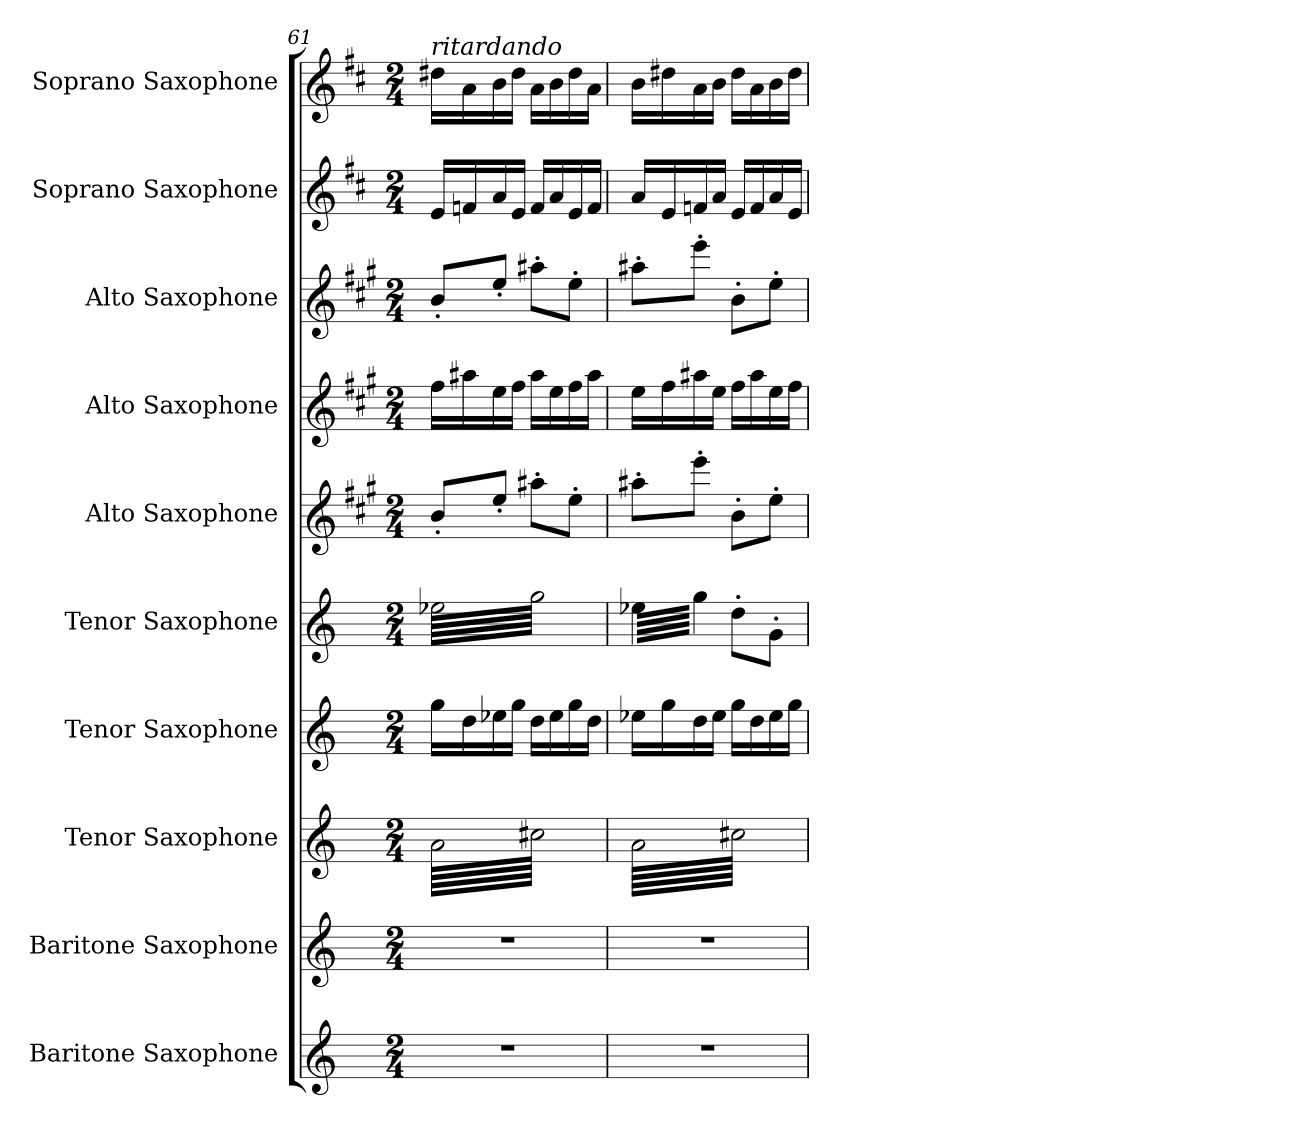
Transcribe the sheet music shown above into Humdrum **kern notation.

**kern	**kern	**kern	**kern	**kern	**kern	**kern	**kern	**kern	**kern
*part10	*part9	*part8	*part7	*part6	*part5	*part4	*part3	*part2	*part1
*staff10	*staff9	*staff8	*staff7	*staff6	*staff5	*staff4	*staff3	*staff2	*staff1
*I"Baritone Saxophone	*I"Baritone Saxophone	*I"Tenor Saxophone	*I"Tenor Saxophone	*I"Tenor Saxophone	*I"Alto Saxophone	*I"Alto Saxophone	*I"Alto Saxophone	*I"Soprano Saxophone	*I"Soprano Saxophone
*I'Bar. Sax.	*I'Bar. Sax.	*I'T. Sax.	*I'T. Sax.	*I'T. Sax.	*I'A. Sax.	*I'A. Sax.	*I'A. Sax.	*I'S. Sax.	*I'S. Sax.
*clefG2	*clefG2	*clefG2	*clefG2	*clefG2	*clefG2	*clefG2	*clefG2	*clefG2	*clefG2
*ITrd12c21	*ITrd12c21	*ITrd8c14	*ITrd8c14	*ITrd8c14	*ITrd5c9	*ITrd5c9	*ITrd5c9	*ITrd1c2	*ITrd1c2
*k[]	*k[]	*k[]	*k[]	*k[]	*k[]	*k[]	*k[]	*k[]	*k[]
*M2/4	*M2/4	*M2/4	*M2/4	*M2/4	*M2/4	*M2/4	*M2/4	*M2/4	*M2/4
*MM117	*MM117	*MM117	*MM117	*MM117	*MM117	*MM117	*MM117	*MM117	*MM117
=61	=61	=61	=61	=61	=61	=61	=61	=61	=61
!	!	!	!	!	!	!	!	!	!LO:TX:a:i:t=ritardando
*	*	*tremolo	*	*	*	*	*	*	*
*	*	*	*	*tremolo	*	*	*	*	*
2r	2r	64A\LLLL	16g\LL	64e-X\LLLL	8d'/L	16a\LL	8d'/L	16d/LL	16cc#X\LL
.	.	64c#X\	.	64g\	.	.	.	.	.
.	.	64A\	.	64e-X\	.	.	.	.	.
.	.	64c#X\	.	64g\	.	.	.	.	.
.	.	64A\	16d\	64e-X\	.	16cc#X\	.	16e-X/	16g\
.	.	64c#X\	.	64g\	.	.	.	.	.
.	.	64A\	.	64e-X\	.	.	.	.	.
.	.	64c#X\	.	64g\	.	.	.	.	.
.	.	64A\	16e-X\	64e-X\	8g'/J	16g\	8g'/J	16g/	16a\
.	.	64c#X\	.	64g\	.	.	.	.	.
.	.	64A\	.	64e-X\	.	.	.	.	.
.	.	64c#X\	.	64g\	.	.	.	.	.
.	.	64A\	16g\JJ	64e-X\	.	16a\JJ	.	16d/JJ	16cc#\JJ
.	.	64c#X\	.	64g\	.	.	.	.	.
.	.	64A\	.	64e-X\	.	.	.	.	.
.	.	64c#X\	.	64g\	.	.	.	.	.
*	*	*	*	*	*	*	*	*	*MM114
.	.	64A\	16d\LL	64e-X\	8cc#X'\L	16cc#\LL	8cc#X'\L	16e-/LL	16g\LL
.	.	64c#X\	.	64g\	.	.	.	.	.
.	.	64A\	.	64e-X\	.	.	.	.	.
.	.	64c#X\	.	64g\	.	.	.	.	.
.	.	64A\	16e-\	64e-X\	.	16g\	.	16g/	16a\
.	.	64c#X\	.	64g\	.	.	.	.	.
.	.	64A\	.	64e-X\	.	.	.	.	.
.	.	64c#X\	.	64g\	.	.	.	.	.
.	.	64A\	16g\	64e-X\	8g'\J	16a\	8g'\J	16d/	16cc#\
.	.	64c#X\	.	64g\	.	.	.	.	.
.	.	64A\	.	64e-X\	.	.	.	.	.
.	.	64c#X\	.	64g\	.	.	.	.	.
.	.	64A\	16d\JJ	64e-X\	.	16cc#\JJ	.	16e-/JJ	16g\JJ
.	.	64c#X\	.	64g\	.	.	.	.	.
.	.	64A\	.	64e-X\	.	.	.	.	.
.	.	64c#X\JJJJ	.	64g\JJJJ	.	.	.	.	.
=62	=62	=62	=62	=62	=62	=62	=62	=62	=62
*	*	*	*	*	*	*	*	*	*MM110
2r	2r	64A\LLLL	16e-X\LL	64e-X\LLLL	8cc#X'\L	16g\LL	8cc#X'\L	16g/LL	16a\LL
.	.	64c#X\	.	64g\	.	.	.	.	.
.	.	64A\	.	64e-X\	.	.	.	.	.
.	.	64c#X\	.	64g\	.	.	.	.	.
.	.	64A\	16g\	64e-X\	.	16a\	.	16d/	16cc#X\
.	.	64c#X\	.	64g\	.	.	.	.	.
.	.	64A\	.	64e-X\	.	.	.	.	.
.	.	64c#X\	.	64g\	.	.	.	.	.
.	.	64A\	16d\	64e-X\	8gg'\J	16cc#X\	8gg'\J	16e-X/	16g\
.	.	64c#X\	.	64g\	.	.	.	.	.
.	.	64A\	.	64e-X\	.	.	.	.	.
.	.	64c#X\	.	64g\	.	.	.	.	.
.	.	64A\	16e-\JJ	64e-X\	.	16g\JJ	.	16g/JJ	16a\JJ
.	.	64c#X\	.	64g\	.	.	.	.	.
.	.	64A\	.	64e-X\	.	.	.	.	.
.	.	64c#X\	.	64g\JJJJ	.	.	.	.	.
*	*	*	*	*Xtremolo	*	*	*	*	*
*	*	*	*	*	*	*	*	*	*MM106
.	.	64A\	16g\LL	8d'\L	8d'\L	16a\LL	8d'\L	16d/LL	16cc#\LL
.	.	64c#X\	.	.	.	.	.	.	.
.	.	64A\	.	.	.	.	.	.	.
.	.	64c#X\	.	.	.	.	.	.	.
.	.	64A\	16d\	.	.	16cc#\	.	16e-/	16g\
.	.	64c#X\	.	.	.	.	.	.	.
.	.	64A\	.	.	.	.	.	.	.
.	.	64c#X\	.	.	.	.	.	.	.
.	.	64A\	16e-\	8G'\J	8g'\J	16g\	8g'\J	16g/	16a\
.	.	64c#X\	.	.	.	.	.	.	.
.	.	64A\	.	.	.	.	.	.	.
.	.	64c#X\	.	.	.	.	.	.	.
.	.	64A\	16g\JJ	.	.	16a\JJ	.	16d/JJ	16cc#\JJ
.	.	64c#X\	.	.	.	.	.	.	.
.	.	64A\	.	.	.	.	.	.	.
.	.	64c#X\JJJJ	.	.	.	.	.	.	.
*	*	*Xtremolo	*	*	*	*	*	*	*
.	.	.	.	.	.	.	.	.	.
.	.	.	.	.	.	.	.	.	.
.	.	.	.	.	.	.	.	.	.
.	.	.	.	.	.	.	.	.	.
.	.	.	.	.	.	.	.	.	.
.	.	.	.	.	.	.	.	.	.
.	.	.	.	.	.	.	.	.	.
.	.	.	.	.	.	.	.	.	.
.	.	.	.	.	.	.	.	.	.
.	.	.	.	.	.	.	.	.	.
.	.	.	.	.	.	.	.	.	.
.	.	.	.	.	.	.	.	.	.
.	.	.	.	.	.	.	.	.	.
.	.	.	.	.	.	.	.	.	.
.	.	.	.	.	.	.	.	.	.
.	.	.	.	.	.	.	.	.	.
=	=	=	=	=	=	=	=	=	=
*-	*-	*-	*-	*-	*-	*-	*-	*-	*-
